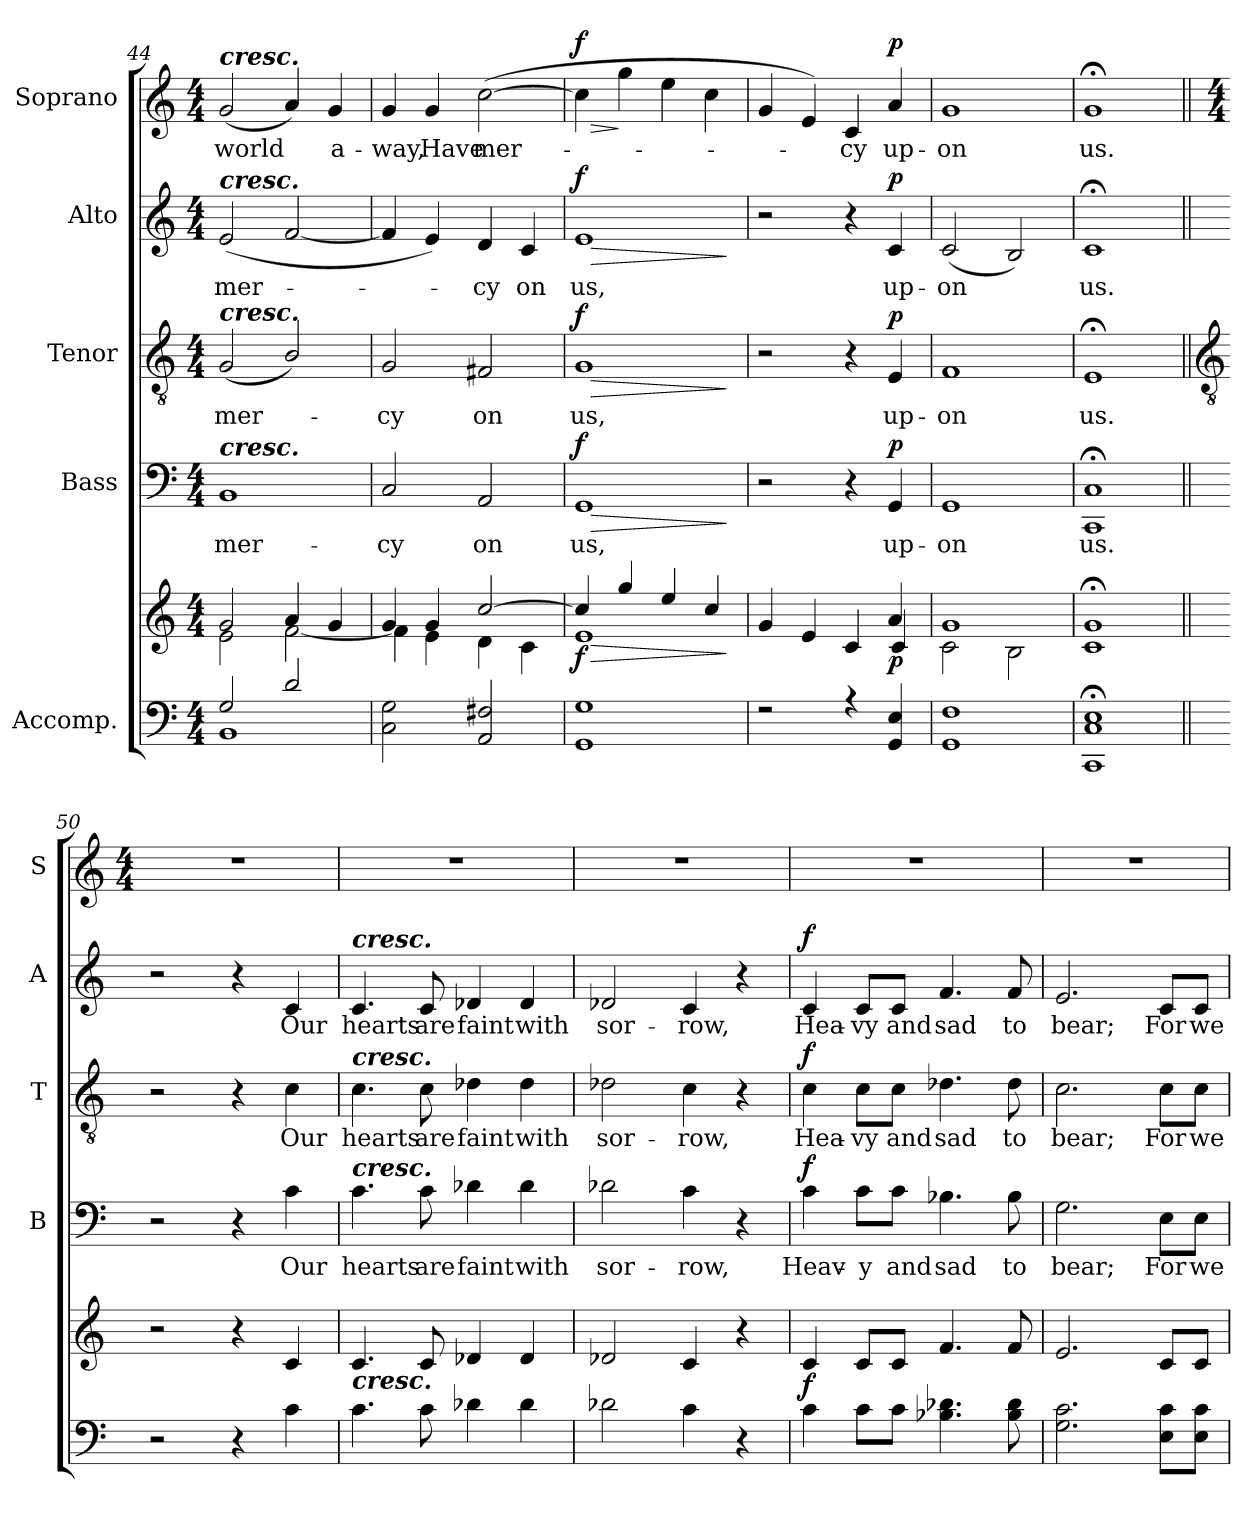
**kern	**kern	**dynam	**kern	**text	**dynam	**kern	**text	**dynam	**kern	**text	**dynam	**kern	**text	**dynam
*part5	*part5	*part5	*part4	*part4	*part4	*part3	*part3	*part3	*part2	*part2	*part2	*part1	*part1	*part1
*staff6	*staff5	*staff5/6	*staff4	*staff4	*staff4	*staff3	*staff3	*staff3	*staff2	*staff2	*staff2	*staff1	*staff1	*staff1
*I"Accomp.	*	*	*I"Bass	*	*	*I"Tenor	*	*	*I"Alto	*	*	*I"Soprano	*	*
*	*	*	*I'B	*	*	*I'T	*	*	*I'A	*	*	*I'S	*	*
*clefF4	*clefG2	*	*clefF4	*	*	*clefGv2	*	*	*clefG2	*	*	*clefG2	*	*
*k[]	*k[]	*	*k[]	*	*	*k[]	*	*	*k[]	*	*	*k[]	*	*
*C:	*C:	*	*C:	*	*	*C:	*	*	*C:	*	*	*C:	*	*
*M4/4	*M4/4	*	*M4/4	*	*	*M4/4	*	*	*M4/4	*	*	*M4/4	*	*
=44	=44	=44	=44	=44	=44	=44	=44	=44	=44	=44	=44	=44	=44	=44
*^	*^	*	*	*	*	*	*	*	*	*	*	*	*	*
!	!	!	!	!	!	!	!	!	!	!	!	!	!	!LO:TX:a:Bi:t=cresc.	!	!
!	!	!	!	!	!	!	!	!	!	!	!LO:TX:a:Bi:t=cresc.	!	!	!	!	!
!	!	!	!	!	!	!	!	!LO:TX:a:Bi:t=cresc.	!	!	!	!	!	!	!	!
!	!	!	!	!	!LO:TX:a:Bi:t=cresc.	!	!	!	!	!	!	!	!	!	!	!
!	!	!	!	!	!	!LO:LY:b	!	!	!LO:LY:b	!	!	!LO:LY:b	!	!	!LO:LY:b	!
2G/	1BB	2g	2e\	.	1BB	mer-	.	(<2G	mer-	.	(<2e	mer-	.	(<2g	world	.
2d/	.	4a	[2f\	.	.	.	.	2B/)	.	.	[2f	.	.	4a)	.	.
!	!	!	!	!	!	!	!	!	!	!	!	!	!	!	!LO:LY:b	!
.	.	4g	.	.	.	.	.	.	.	.	.	.	.	4g	a-	.
=45	=45	=45	=45	=45	=45	=45	=45	=45	=45	=45	=45	=45	=45	=45	=45	=45
!	!	!	!	!	!	!LO:LY:b	!	!	!LO:LY:b	!	!	!	!	!	!LO:LY:b	!
2C\ 2G\	1ryy	4g	4f\]	.	2C	-cy	.	2G	cy	.	4f]	.	.	4g	-way,	.
!	!	!	!	!	!	!	!	!	!	!	!	!	!	!	!LO:LY:b	!
.	.	4g	4e\	.	.	.	.	.	.	.	4e)	.	.	4g	Have	.
!	!	!	!	!	!	!LO:LY:b	!	!	!LO:LY:b	!	!	!LO:LY:b	!	!	!LO:LY:b	!
2AA 2F#X	.	[2cc/	4d\	.	2AA	on	.	2F#X	on	.	4d	cy	.	(<[2cc	mer-	.
!	!	!	!	!	!	!	!	!	!	!	!	!LO:LY:b	!	!	!	!
.	.	.	4c\	.	.	.	.	.	.	.	4c	on	.	.	.	.
=46	=46	=46	=46	=46	=46	=46	=46	=46	=46	=46	=46	=46	=46	=46	=46	=46
!	!	!	!	!LO:HP:b	!	!LO:LY:b	!LO:HP:b	!	!LO:LY:b	!LO:HP:b	!	!LO:LY:b	!LO:HP:b	!	!	!LO:HP:b
!	!	!	!	!LO:DY:n=1:b	!	!	!LO:DY:n=1:b	!	!	!LO:DY:n=1:b	!	!	!LO:DY:n=1:b	!	!	!LO:DY:n=1:b
1GG 1G	1ryy	4cc/]	1e\	> f	1GG	us,	> f	1G	us,	> f	1e	us,	> f	4cc]	.	> f
.	.	4gg/	.	.	.	.	.	.	.	.	.	.	.	4gg	.	]
.	.	4ee/	.	.	.	.	.	.	.	.	.	.	.	4ee	.	.
.	.	4cc/	.	.	.	.	.	.	.	.	.	.	.	4cc	.	.
*v	*v	*	*	*	*	*	*	*	*	*	*	*	*	*	*	*
*	*v	*v	*	*	*	*	*	*	*	*	*	*	*	*	*
.	.	]	.	.	]	.	.	]	.	.	]	.	.	.
=47	=47	=47	=47	=47	=47	=47	=47	=47	=47	=47	=47	=47	=47	=47
*^	*^	*	*	*	*	*	*	*	*	*	*	*	*	*
2r	1ryy	4g	2ryy	.	2r	.	.	2r	.	.	2r	.	.	4g	.	.
.	.	4e	.	.	.	.	.	.	.	.	.	.	.	4e)	.	.
!	!	!	!	!	!	!	!	!	!	!	!	!	!	!	!LO:LY:b	!
4r	.	4c	4ryy	.	4r	.	.	4r	.	.	4r	.	.	4c	cy	.
!	!	!	!	!LO:DY:b	!	!LO:LY:b	!LO:DY:b	!	!LO:LY:b	!LO:DY:b	!	!LO:LY:b	!LO:DY:b	!	!LO:LY:b	!LO:DY:b
4GG 4E	.	4a	4c/	p	4GG	up-	p	4E	up-	p	4c	up-	p	4a	up-	p
=48	=48	=48	=48	=48	=48	=48	=48	=48	=48	=48	=48	=48	=48	=48	=48	=48
!	!	!	!	!	!	!LO:LY:b	!	!	!LO:LY:b	!	!	!LO:LY:b	!	!	!LO:LY:b	!
1GG 1F	1ryy	1g	2c\	.	1GG	-on	.	1F	-on	.	(<2c	-on	.	1g	-on	.
.	.	.	2B\	.	.	.	.	.	.	.	2B)	.	.	.	.	.
=49	=49	=49	=49	=49	=49	=49	=49	=49	=49	=49	=49	=49	=49	=49	=49	=49
!	!	!	!	!	!	!LO:LY:b	!	!	!LO:LY:b	!	!	!LO:LY:b	!	!	!LO:LY:b	!
1CC;< 1C;< 1E;<	1ryy	1g;<	1c\	.	1CC;< 1C;<	us.	.	1E;<	us.	.	1c;<	us.	.	1g;<	us.	.
*v	*v	*	*	*	*	*	*	*	*	*	*	*	*	*	*	*
*	*v	*v	*	*	*	*	*	*	*	*	*	*	*	*	*
!!LO:LB:g=z
=50||	=50||	=50||	=50||	=50||	=50||	=50||	=50||	=50||	=50||	=50||	=50||	=50||	=50||	=50||
*	*	*	*	*	*	*clefGv2	*	*	*	*	*	*	*	*
*	*	*	*	*	*	*	*	*	*	*	*	*M4/4	*	*
2r	2r	.	2r	.	.	2r	.	.	2r	.	.	1r	.	.
4r	4r	.	4r	.	.	4r	.	.	4r	.	.	.	.	.
!	!	!	!	!LO:LY:b	!	!	!LO:LY:b	!	!	!LO:LY:b	!	!	!	!
4c	4c	.	4c	Our	.	4c	Our	.	4c	Our	.	.	.	.
=51	=51	=51	=51	=51	=51	=51	=51	=51	=51	=51	=51	=51	=51	=51
!	!	!	!	!	!	!	!	!	!LO:TX:a:Bi:t=cresc.	!	!	!	!	!
!	!	!	!	!	!	!LO:TX:a:Bi:t=cresc.	!	!	!	!	!	!	!	!
!	!	!	!LO:TX:a:Bi:t=cresc.	!	!	!	!	!	!	!	!	!	!	!
!	!LO:TX:b:Bi:t=cresc.	!	!	!	!	!	!	!	!	!	!	!	!	!
!	!	!	!	!LO:LY:b	!	!	!LO:LY:b	!	!	!LO:LY:b	!	!	!	!
4.c	4.c	.	4.c	hearts	.	4.c	hearts	.	4.c	hearts	.	1r	.	.
!	!	!	!	!LO:LY:b	!	!	!LO:LY:b	!	!	!LO:LY:b	!	!	!	!
8c	8c	.	8c	are	.	8c	are	.	8c	are	.	.	.	.
!	!	!	!	!LO:LY:b	!	!	!LO:LY:b	!	!	!LO:LY:b	!	!	!	!
4d-X	4d-X	.	4d-X	faint	.	4d-X	faint	.	4d-X	faint	.	.	.	.
!	!	!	!	!LO:LY:b	!	!	!LO:LY:b	!	!	!LO:LY:b	!	!	!	!
4d-	4d-	.	4d-	with	.	4d-	with	.	4d-	with	.	.	.	.
=52	=52	=52	=52	=52	=52	=52	=52	=52	=52	=52	=52	=52	=52	=52
!	!	!	!	!LO:LY:b	!	!	!LO:LY:b	!	!	!LO:LY:b	!	!	!	!
2d-X	2d-X	.	2d-X	sor-	.	2d-X	sor-	.	2d-X	sor-	.	1r	.	.
!	!	!	!	!LO:LY:b	!	!	!LO:LY:b	!	!	!LO:LY:b	!	!	!	!
4c	4c	.	4c	-row,	.	4c	-row,	.	4c	-row,	.	.	.	.
4r	4r	.	4r	.	.	4r	.	.	4r	.	.	.	.	.
=53	=53	=53	=53	=53	=53	=53	=53	=53	=53	=53	=53	=53	=53	=53
!	!	!LO:DY:b	!	!LO:LY:b	!LO:DY:b	!	!LO:LY:b	!LO:DY:b	!	!LO:LY:b	!LO:DY:b	!	!	!
4c	4c	f	4c	Heav-	f	4c	Hea-	f	4c	Hea-	f	1r	.	.
!	!	!	!	!LO:LY:b	!	!	!LO:LY:b	!	!	!LO:LY:b	!	!	!	!
8cL	8cL	.	8c\L	-y	.	8c\L	-vy	.	8c/L	-vy	.	.	.	.
!	!	!	!	!LO:LY:b	!	!	!LO:LY:b	!	!	!LO:LY:b	!	!	!	!
8cJ	8cJ	.	8c\J	and	.	8c\J	and	.	8c/J	and	.	.	.	.
!	!	!	!	!LO:LY:b	!	!	!LO:LY:b	!	!	!LO:LY:b	!	!	!	!
4.B-X 4.d-X	4.f	.	4.B-X	sad	.	4.d-X	sad	.	4.f	sad	.	.	.	.
!	!	!	!	!LO:LY:b	!	!	!LO:LY:b	!	!	!LO:LY:b	!	!	!	!
8B- 8d-	8f	.	8B-	to	.	8d-	to	.	8f	to	.	.	.	.
=54	=54	=54	=54	=54	=54	=54	=54	=54	=54	=54	=54	=54	=54	=54
!	!	!	!	!LO:LY:b	!	!	!LO:LY:b	!	!	!LO:LY:b	!	!	!	!
2.G 2.c	2.e	.	2.G	bear;	.	2.c	bear;	.	2.e	bear;	.	1r	.	.
!	!	!	!	!LO:LY:b	!	!	!LO:LY:b	!	!	!LO:LY:b	!	!	!	!
8E 8cL	8cL	.	8E\L	For	.	8c\L	For	.	8c/L	For	.	.	.	.
!	!	!	!	!LO:LY:b	!	!	!LO:LY:b	!	!	!LO:LY:b	!	!	!	!
8E 8cJ	8cJ	.	8E\J	we	.	8c\J	we	.	8c/J	we	.	.	.	.
=	=	=	=	=	=	=	=	=	=	=	=	=	=	=
*-	*-	*-	*-	*-	*-	*-	*-	*-	*-	*-	*-	*-	*-	*-
